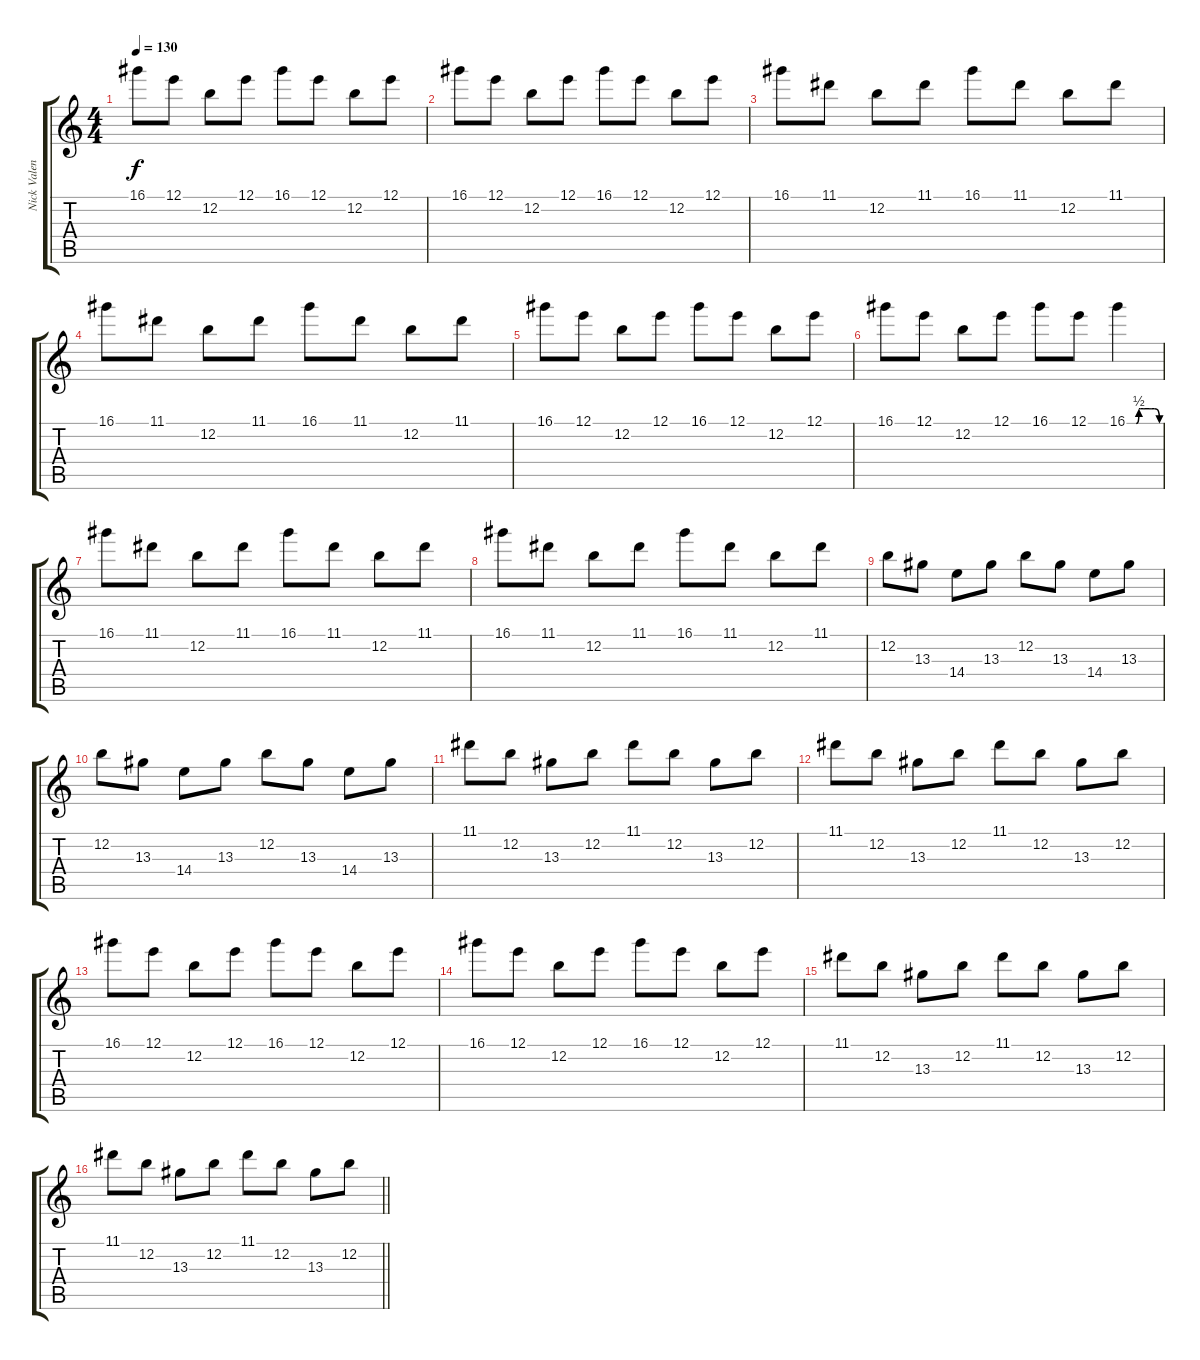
\track ("Nick Valensi" "Nick Valen") {instrument distortionguitar}
\staff {score tabs}
\tuning (E4 B3 G3 D3 A2 E2) {hide}
\ts (4 4)
\tempo 130
\clef g2
\ks c
16.1.8{dy f} 12.1.8 12.2.8 12.1.8 16.1.8 12.1.8 12.2.8 12.1.8 |
16.1.8 12.1.8 12.2.8 12.1.8 16.1.8 12.1.8 12.2.8 12.1.8 |
16.1.8 11.1.8 12.2.8 11.1.8 16.1.8 11.1.8 12.2.8 11.1.8 |
16.1.8 11.1.8 12.2.8 11.1.8 16.1.8 11.1.8 12.2.8 11.1.8 |
16.1.8 12.1.8 12.2.8 12.1.8 16.1.8 12.1.8 12.2.8 12.1.8 |
16.1.8 12.1.8 12.2.8 12.1.8 16.1.8 12.1.8 16.1{be (custom 0 0 10 0 17 0 22 2 25 2 30 2 33 2 41 2 43 2 45 2 48 2 51 2 60 0)}.4 |
16.1.8 11.1.8 12.2.8 11.1.8 16.1.8 11.1.8 12.2.8 11.1.8 |
16.1.8 11.1.8 12.2.8 11.1.8 16.1.8 11.1.8 12.2.8 11.1.8 |
12.2.8 13.3.8 14.4.8 13.3.8 12.2.8 13.3.8 14.4.8 13.3.8 |
12.2.8 13.3.8 14.4.8 13.3.8 12.2.8 13.3.8 14.4.8 13.3.8 |
11.1.8 12.2.8 13.3.8 12.2.8 11.1.8 12.2.8 13.3.8 12.2.8 |
11.1.8 12.2.8 13.3.8 12.2.8 11.1.8 12.2.8 13.3.8 12.2.8 |
16.1.8 12.1.8 12.2.8 12.1.8 16.1.8 12.1.8 12.2.8 12.1.8 |
16.1.8 12.1.8 12.2.8 12.1.8 16.1.8 12.1.8 12.2.8 12.1.8 |
11.1.8 12.2.8 13.3.8 12.2.8 11.1.8 12.2.8 13.3.8 12.2.8 |
\barLineRight lightlight
11.1.8 12.2.8 13.3.8 12.2.8 11.1.8 12.2.8 13.3.8 12.2.8
